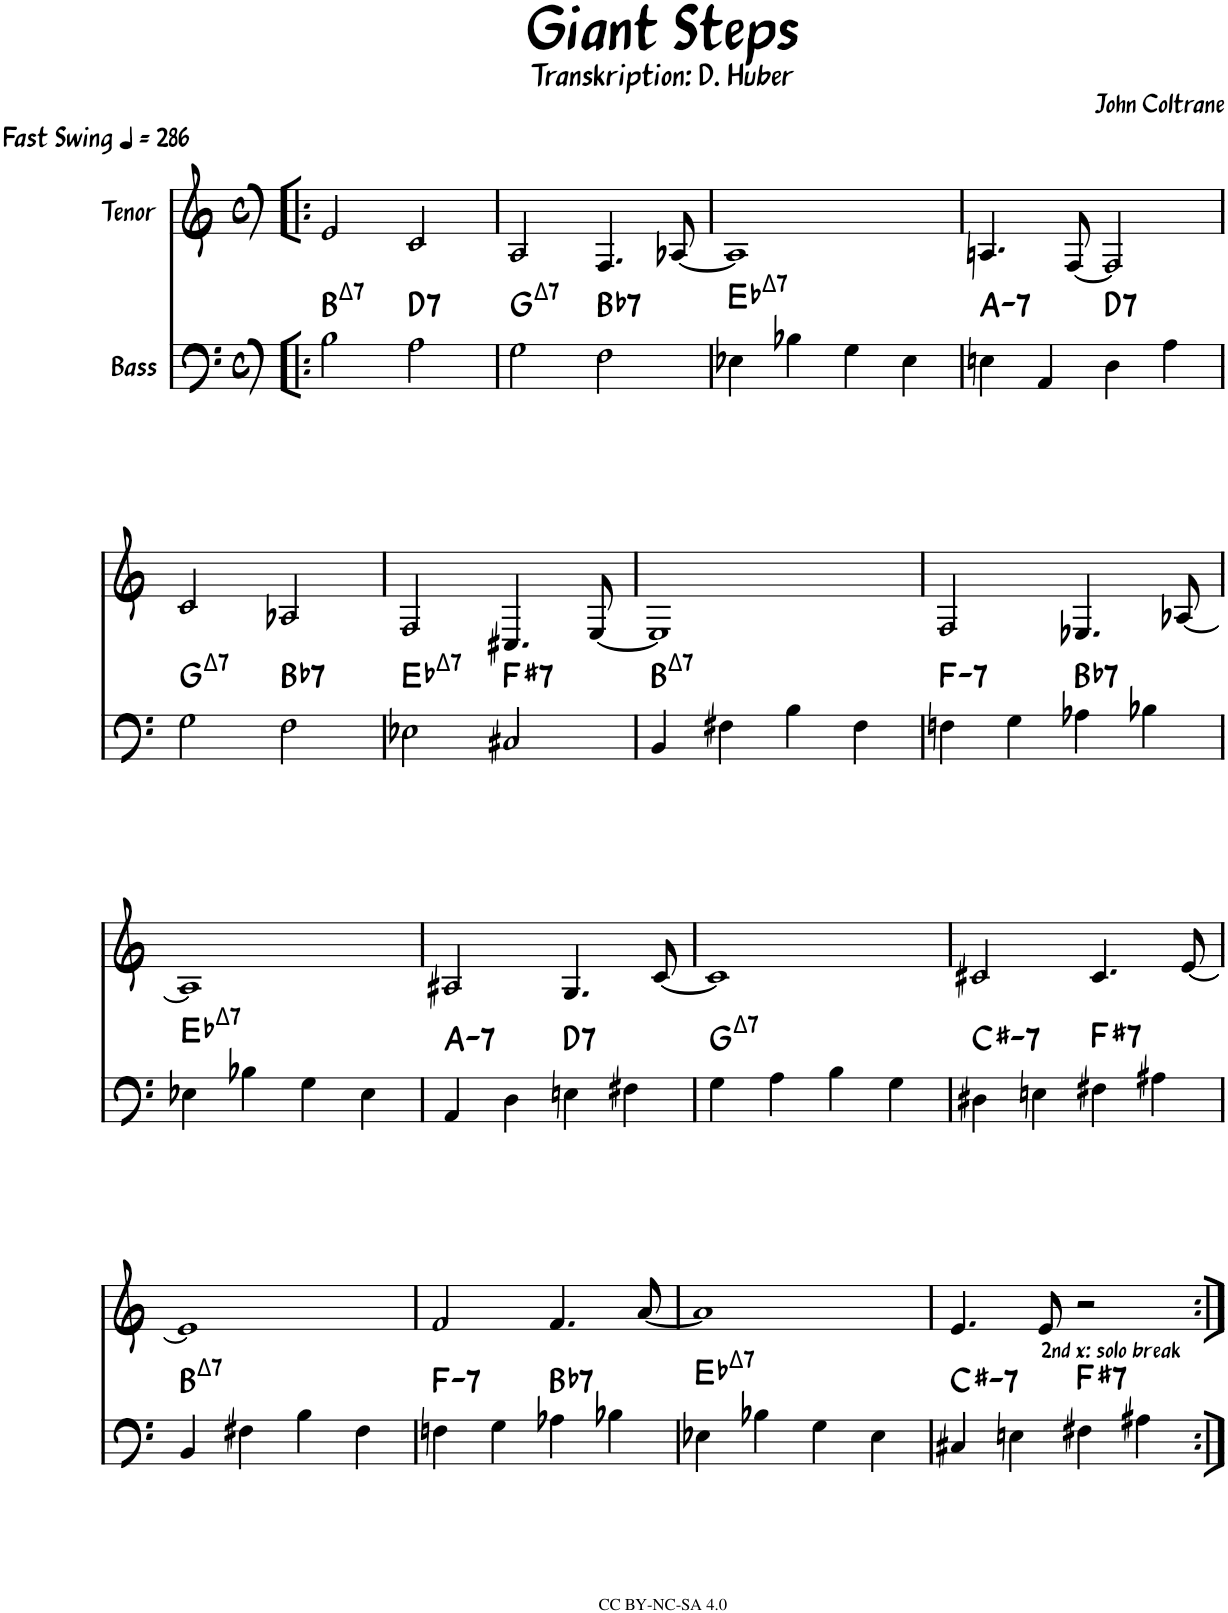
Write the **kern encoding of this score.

**kern	**harte	**kern
*part2	*part2	*part1
*staff2	*	*staff1
*I"Bass	*	*I"Tenor
*clefF4	*	*clefG2
*Trd7c12	*	*
*k[]	*	*k[]
*M4/4	*	*M4/4
*met(c)	*	*met(c)
*MM286	*	*MM286
=1!|:	=1!|:	=1!|:
!	!	!LO:TX:a:B:t=Fast Swing
!	!LO:H:kt=Δ	!
2B\	.	2e/
!	!LO:H:kt=7	!
2A\	D:7	2c/
=2	=2	=2
!	!LO:H:kt=Δ	!
2G\	.	2A/
!	!LO:H:kt=7	!
2F\	Bb:7	4.F/
.	.	[8A-X/
=3	=3	=3
!	!LO:H:kt=Δ	!
4E-X\	.	1A-]
4B-X\	.	.
4G\	.	.
4E-\	.	.
=4	=4	=4
!	!LO:H:kt=7	!
4En\	A:min7	4.An/
4AA/	.	.
.	.	[8F/
!	!LO:H:kt=7	!
4D\	D:7	2F/]
4A\	.	.
!!LO:LB:g=z
=5	=5	=5
!	!LO:H:kt=Δ	!
2G\	.	2c/
!	!LO:H:kt=7	!
2F\	Bb:7	2A-X/
=6	=6	=6
!	!LO:H:kt=Δ	!
2E-X\	.	2F/
!	!LO:H:kt=7	!
2C#X/	F#:7	4.C#X/
.	.	[8E/
=7	=7	=7
!	!LO:H:kt=Δ	!
4BB/	.	1E]
4F#X\	.	.
4B\	.	.
4F#\	.	.
=8	=8	=8
!	!LO:H:kt=7	!
4Fn\	F:min7	2F/
4G\	.	.
!	!LO:H:kt=7	!
4A-X\	Bb:7	4.E-X/
4B-X\	.	.
.	.	[8A-X/
!!LO:LB:g=z
=9	=9	=9
!	!LO:H:kt=Δ	!
4E-X\	.	1A-]
4B-X\	.	.
4G\	.	.
4E-\	.	.
=10	=10	=10
!	!LO:H:kt=7	!
4AA/	A:min7	2A#X/
4D\	.	.
!	!LO:H:kt=7	!
4En\	D:7	4.G/
4F#X\	.	.
.	.	[8c/
=11	=11	=11
!	!LO:H:kt=Δ	!
4G\	.	1c]
4A\	.	.
4B\	.	.
4G\	.	.
=12	=12	=12
!	!LO:H:kt=7	!
4D#X\	C#:min7	2c#X/
4En\	.	.
!	!LO:H:kt=7	!
4F#X\	F#:7	4.c#/
4A#X\	.	.
.	.	[8e/
!!LO:LB:g=z
=13	=13	=13
!	!LO:H:kt=Δ	!
4BB/	.	1e]
4F#X\	.	.
4B\	.	.
4F#\	.	.
=14	=14	=14
!	!LO:H:kt=7	!
4Fn\	F:min7	2f/
4G\	.	.
!	!LO:H:kt=7	!
4A-X\	Bb:7	4.f/
4B-X\	.	.
.	.	[8a/
=15	=15	=15
!	!LO:H:kt=Δ	!
4E-X\	.	1a]
4B-X\	.	.
4G\	.	.
4E-\	.	.
=16	=16	=16
!	!LO:H:kt=7	!LO:TX:b:t=2nd x&colon; solo break
4C#X/	C#:min7	4.e/
4En\	.	.
.	.	8e/
!	!LO:H:kt=7	!
4F#X\	F#:7	2r
4A#X\	.	.
=:|!	=:|!	=:|!
*-	*-	*-
